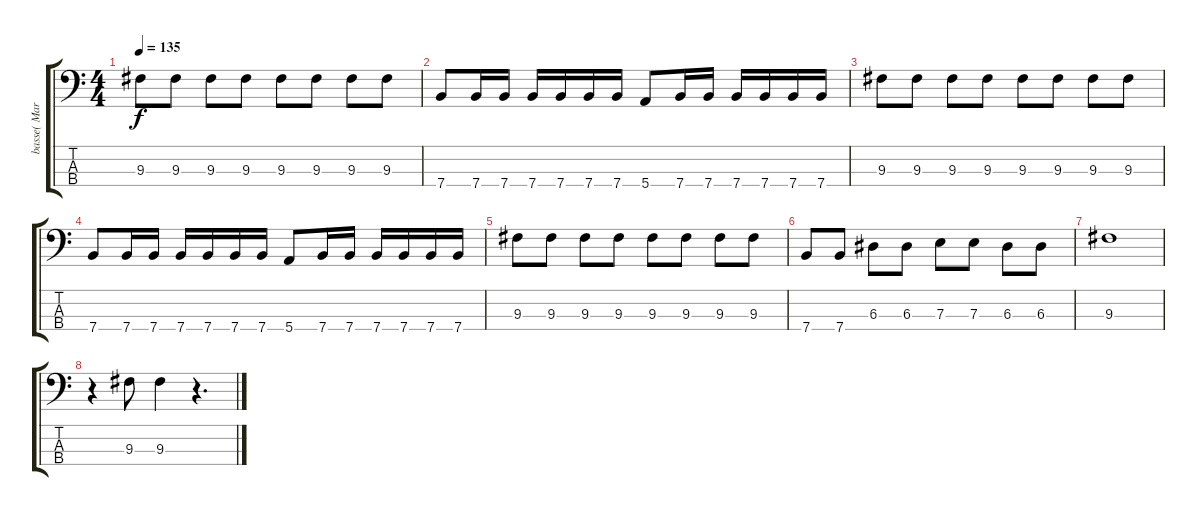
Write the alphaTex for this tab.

\track ("basse( Mark )" "basse( Mar") {instrument electricbasspick}
\staff {score tabs}
\tuning (G2 D2 A1 E1) {hide}
\ts (4 4)
\tempo 135
\clef f4
\ks c
9.3.8{dy f} 9.3.8 9.3.8 9.3.8 9.3.8 9.3.8 9.3.8 9.3.8 |
7.4.8 7.4.16 7.4.16 7.4.16 7.4.16 7.4.16 7.4.16 5.4.8 7.4.16 7.4.16 7.4.16 7.4.16 7.4.16 7.4.16 |
9.3.8 9.3.8 9.3.8 9.3.8 9.3.8 9.3.8 9.3.8 9.3.8 |
7.4.8 7.4.16 7.4.16 7.4.16 7.4.16 7.4.16 7.4.16 5.4.8 7.4.16 7.4.16 7.4.16 7.4.16 7.4.16 7.4.16 |
9.3.8 9.3.8 9.3.8 9.3.8 9.3.8 9.3.8 9.3.8 9.3.8 |
7.4.8 7.4.8 6.3.8 6.3.8 7.3.8 7.3.8 6.3.8 6.3.8 |
9.3.1 |
r.4 9.3.8 9.3.4 r.4{d}
